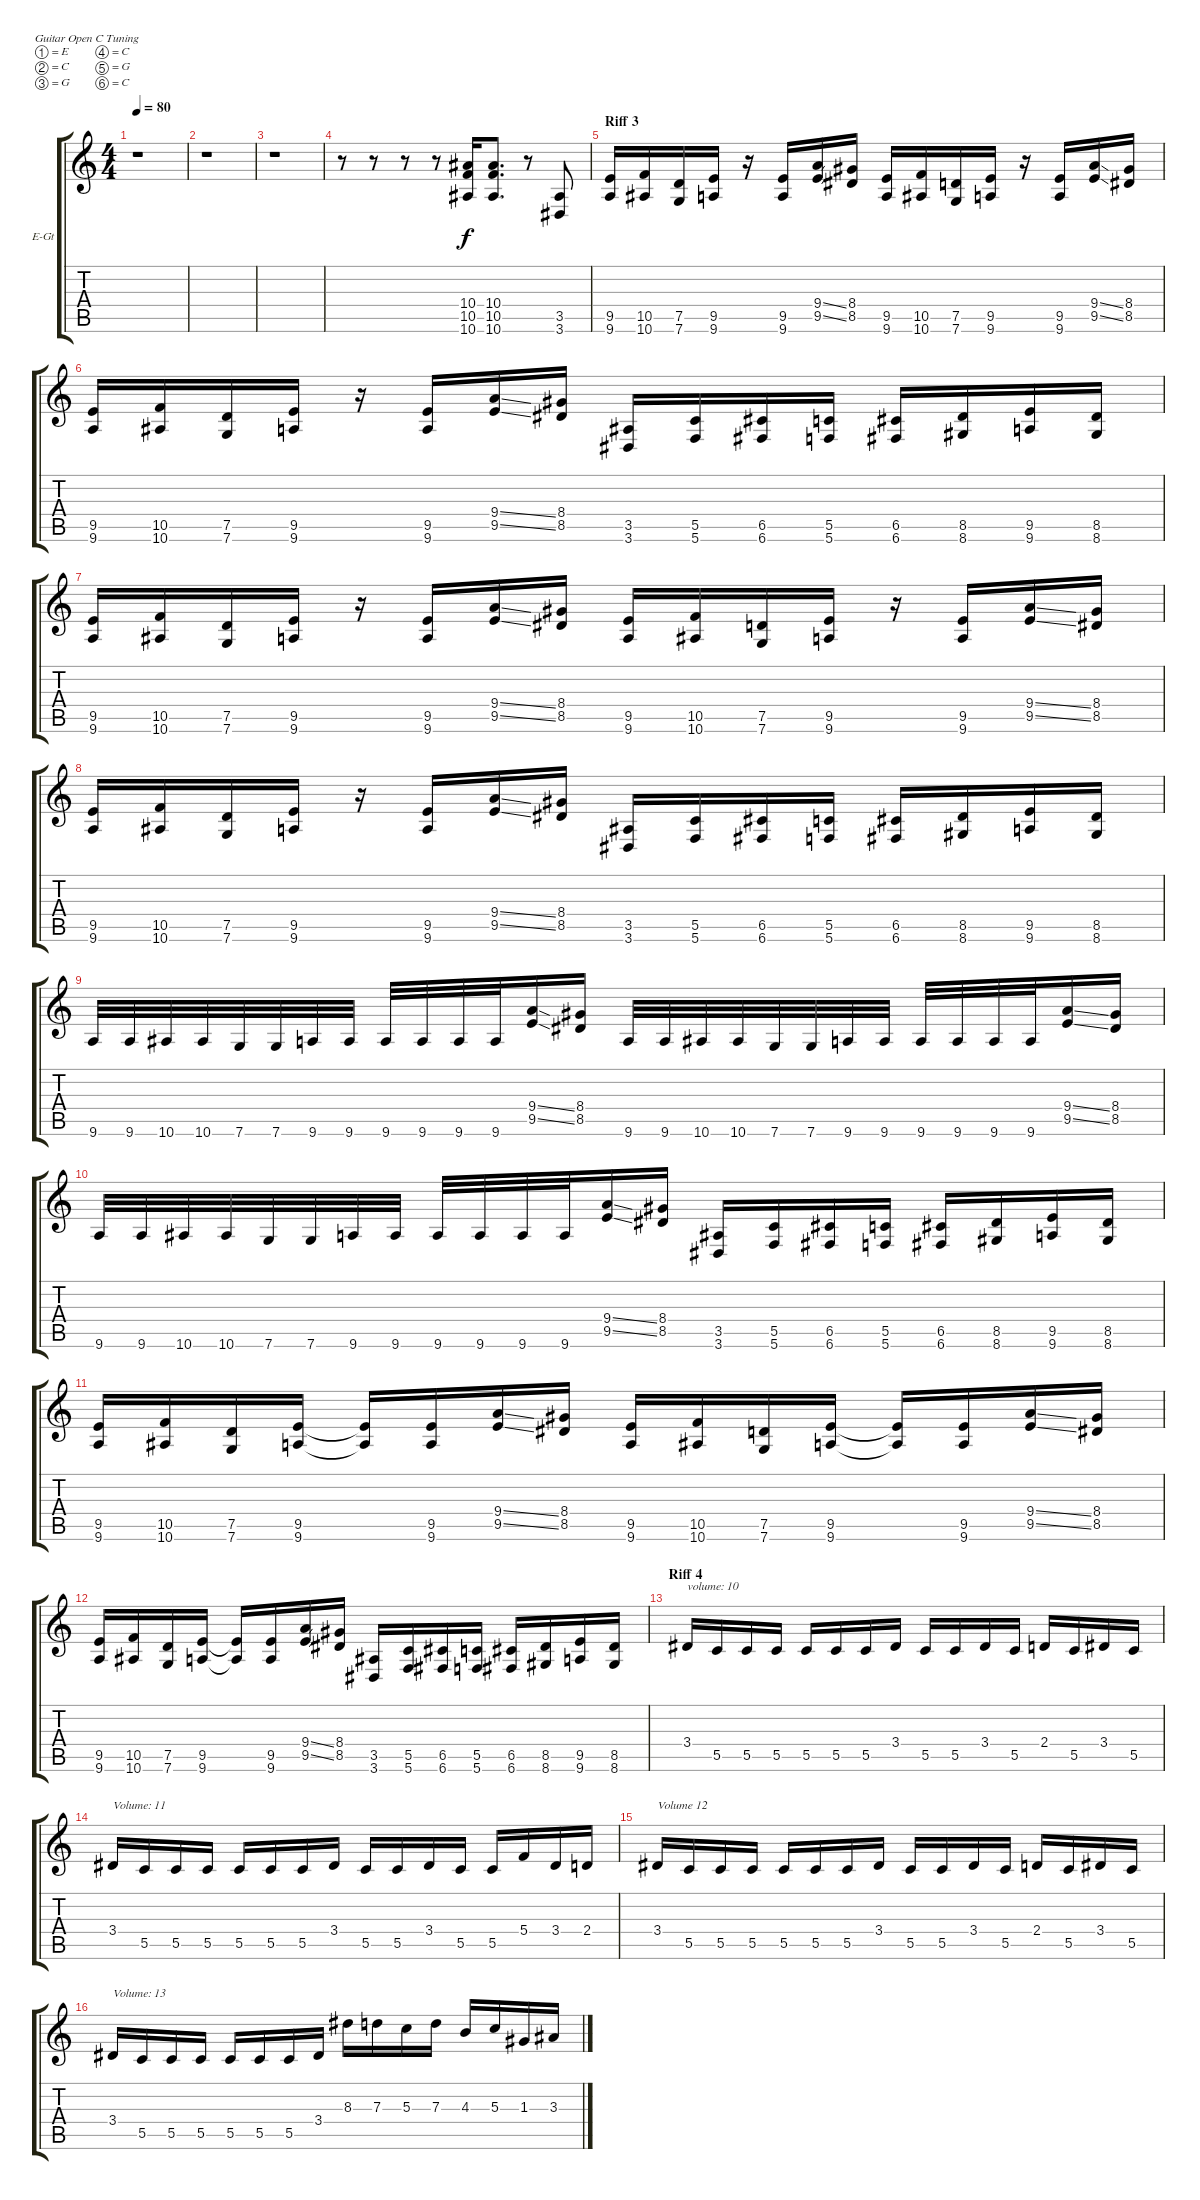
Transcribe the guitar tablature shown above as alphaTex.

\bracketExtendMode groupsimilarinstruments
\firstSystemTrackNameOrientation horizontal
\otherSystemsTrackNameOrientation horizontal
\track ("Guitar" "E-Gt") {instrument distortionguitar}
\staff {score tabs}
\tuning (E4 C4 G3 C3 G2 C2)
\ts (4 4)
\tempo 80
\clef g2
\ks c
r.1{dy f} |
r.1 |
r.1 |
r.8 r.8 r.8 r.8 (10.4 10.5 10.6).16 (10.4 10.5 10.6).8{d} r.8 (3.5 3.6).8 |
\section ("" "Riff 3")
(9.5 9.6).16 (10.5 10.6).16 (7.5 7.6).16 (9.5 9.6).16 r.16 (9.5 9.6).16 (9.4{ss} 9.5{ss}).16 (8.4 8.5).16 (9.5 9.6).16 (10.5 10.6).16 (7.5 7.6).16 (9.5 9.6).16 r.16 (9.5 9.6).16 (9.4{ss} 9.5{ss}).16 (8.4 8.5).16 |
(9.5 9.6).16 (10.5 10.6).16 (7.5 7.6).16 (9.5 9.6).16 r.16 (9.5 9.6).16 (9.4{ss} 9.5{ss}).16 (8.4 8.5).16 (3.5 3.6).16 (5.5 5.6).16 (6.5 6.6).16 (5.5 5.6).16 (6.5 6.6).16 (8.5 8.6).16 (9.5 9.6).16 (8.5 8.6).16 |
(9.5 9.6).16 (10.5 10.6).16 (7.5 7.6).16 (9.5 9.6).16 r.16 (9.5 9.6).16 (9.4{ss} 9.5{ss}).16 (8.4 8.5).16 (9.5 9.6).16 (10.5 10.6).16 (7.5 7.6).16 (9.5 9.6).16 r.16 (9.5 9.6).16 (9.4{ss} 9.5{ss}).16 (8.4 8.5).16 |
(9.5 9.6).16 (10.5 10.6).16 (7.5 7.6).16 (9.5 9.6).16 r.16 (9.5 9.6).16 (9.4{ss} 9.5{ss}).16 (8.4 8.5).16 (3.5 3.6).16 (5.5 5.6).16 (6.5 6.6).16 (5.5 5.6).16 (6.5 6.6).16 (8.5 8.6).16 (9.5 9.6).16 (8.5 8.6).16 |
9.6.32 9.6.32 10.6.32 10.6.32 7.6.32 7.6.32 9.6.32 9.6.32 9.6.32 9.6.32 9.6.32 9.6.32 (9.4{ss} 9.5{ss}).16 (8.4 8.5).16 9.6.32 9.6.32 10.6.32 10.6.32 7.6.32 7.6.32 9.6.32 9.6.32 9.6.32 9.6.32 9.6.32 9.6.32 (9.4{ss} 9.5{ss}).16 (8.4 8.5).16 |
9.6.32 9.6.32 10.6.32 10.6.32 7.6.32 7.6.32 9.6.32 9.6.32 9.6.32 9.6.32 9.6.32 9.6.32 (9.4{ss} 9.5{ss}).16 (8.4 8.5).16 (3.5 3.6).16 (5.5 5.6).16 (6.5 6.6).16 (5.5 5.6).16 (6.5 6.6).16 (8.5 8.6).16 (9.5 9.6).16 (8.5 8.6).16 |
(9.5 9.6).16 (10.5 10.6).16 (7.5 7.6).16 (9.5 9.6).16 (9.5{t} 9.6{t}).16 (9.5 9.6).16 (9.4{ss} 9.5{ss}).16 (8.4 8.5).16 (9.5 9.6).16 (10.5 10.6).16 (7.5 7.6).16 (9.5 9.6).16 (9.5{t} 9.6{t}).16 (9.5 9.6).16 (9.4{ss} 9.5{ss}).16 (8.4 8.5).16 |
(9.5 9.6).16 (10.5 10.6).16 (7.5 7.6).16 (9.5 9.6).16 (9.5{t} 9.6{t}).16 (9.5 9.6).16 (9.4{ss} 9.5{ss}).16 (8.4 8.5).16 (3.5 3.6).16 (5.5 5.6).16 (6.5 6.6).16 (5.5 5.6).16 (6.5 6.6).16 (8.5 8.6).16 (9.5 9.6).16 (8.5 8.6).16 |
\section ("" "Riff 4")
3.4.16{txt "volume: 10"} 5.5.16 5.5.16 5.5.16 5.5.16 5.5.16 5.5.16 3.4.16 5.5.16 5.5.16 3.4.16 5.5.16 2.4.16 5.5.16 3.4.16 5.5.16 |
3.4.16{txt "Volume: 11"} 5.5.16 5.5.16 5.5.16 5.5.16 5.5.16 5.5.16 3.4.16 5.5.16 5.5.16 3.4.16 5.5.16 5.5.16 5.4.16 3.4.16 2.4.16 |
3.4.16{txt "Volume 12"} 5.5.16 5.5.16 5.5.16 5.5.16 5.5.16 5.5.16 3.4.16 5.5.16 5.5.16 3.4.16 5.5.16 2.4.16 5.5.16 3.4.16 5.5.16 |
3.4.16{txt "Volume: 13"} 5.5.16 5.5.16 5.5.16 5.5.16 5.5.16 5.5.16 3.4.16 8.3.16 7.3.16 5.3.16 7.3.16 4.3.16 5.3.16 1.3.16 3.3.16
